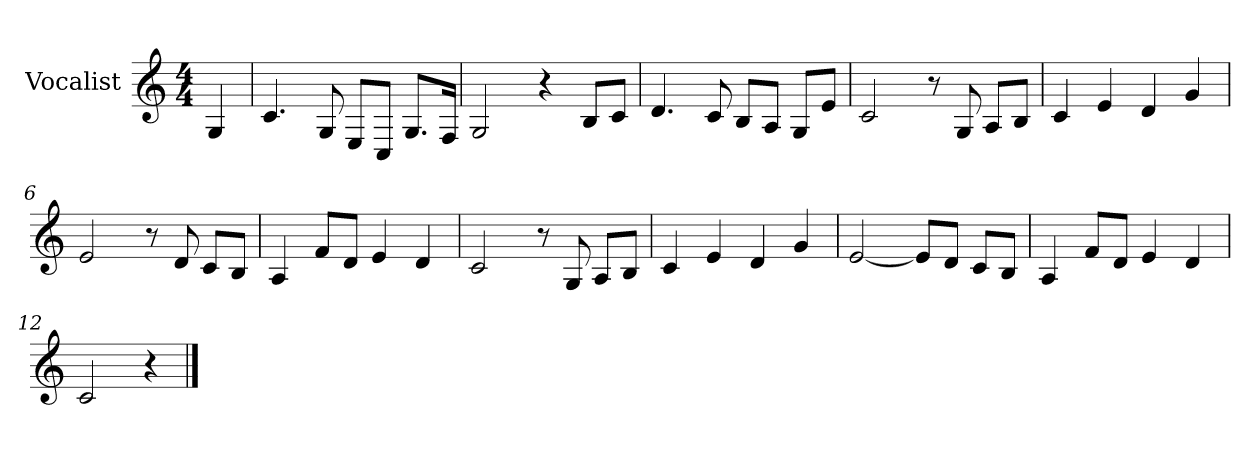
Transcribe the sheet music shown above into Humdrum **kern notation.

**kern
*part1
*staff1
*I"Vocalist
*k[]
*C:
*M4/4
=
4G
=1
4.c
8G
8EL
8CJ
8.GL
16FJk
=2
2G
4r
8BL
8cJ
=3
4.d
8c
8BL
8AJ
8GL
8eJ
=4
2c
8r
8G
8AL
8BJ
=5
4c
4e
4d
4g
=6
2e
8r
8d
8cL
8BJ
=7
4A
8fL
8dJ
4e
4d
=8
2c
8r
8G
8AL
8BJ
=9
4c
4e
4d
4g
=10
[2e
8eL]
8dJ
8cL
8BJ
=11
4A
8fL
8dJ
4e
4d
=12
2c
4r
==
*-
